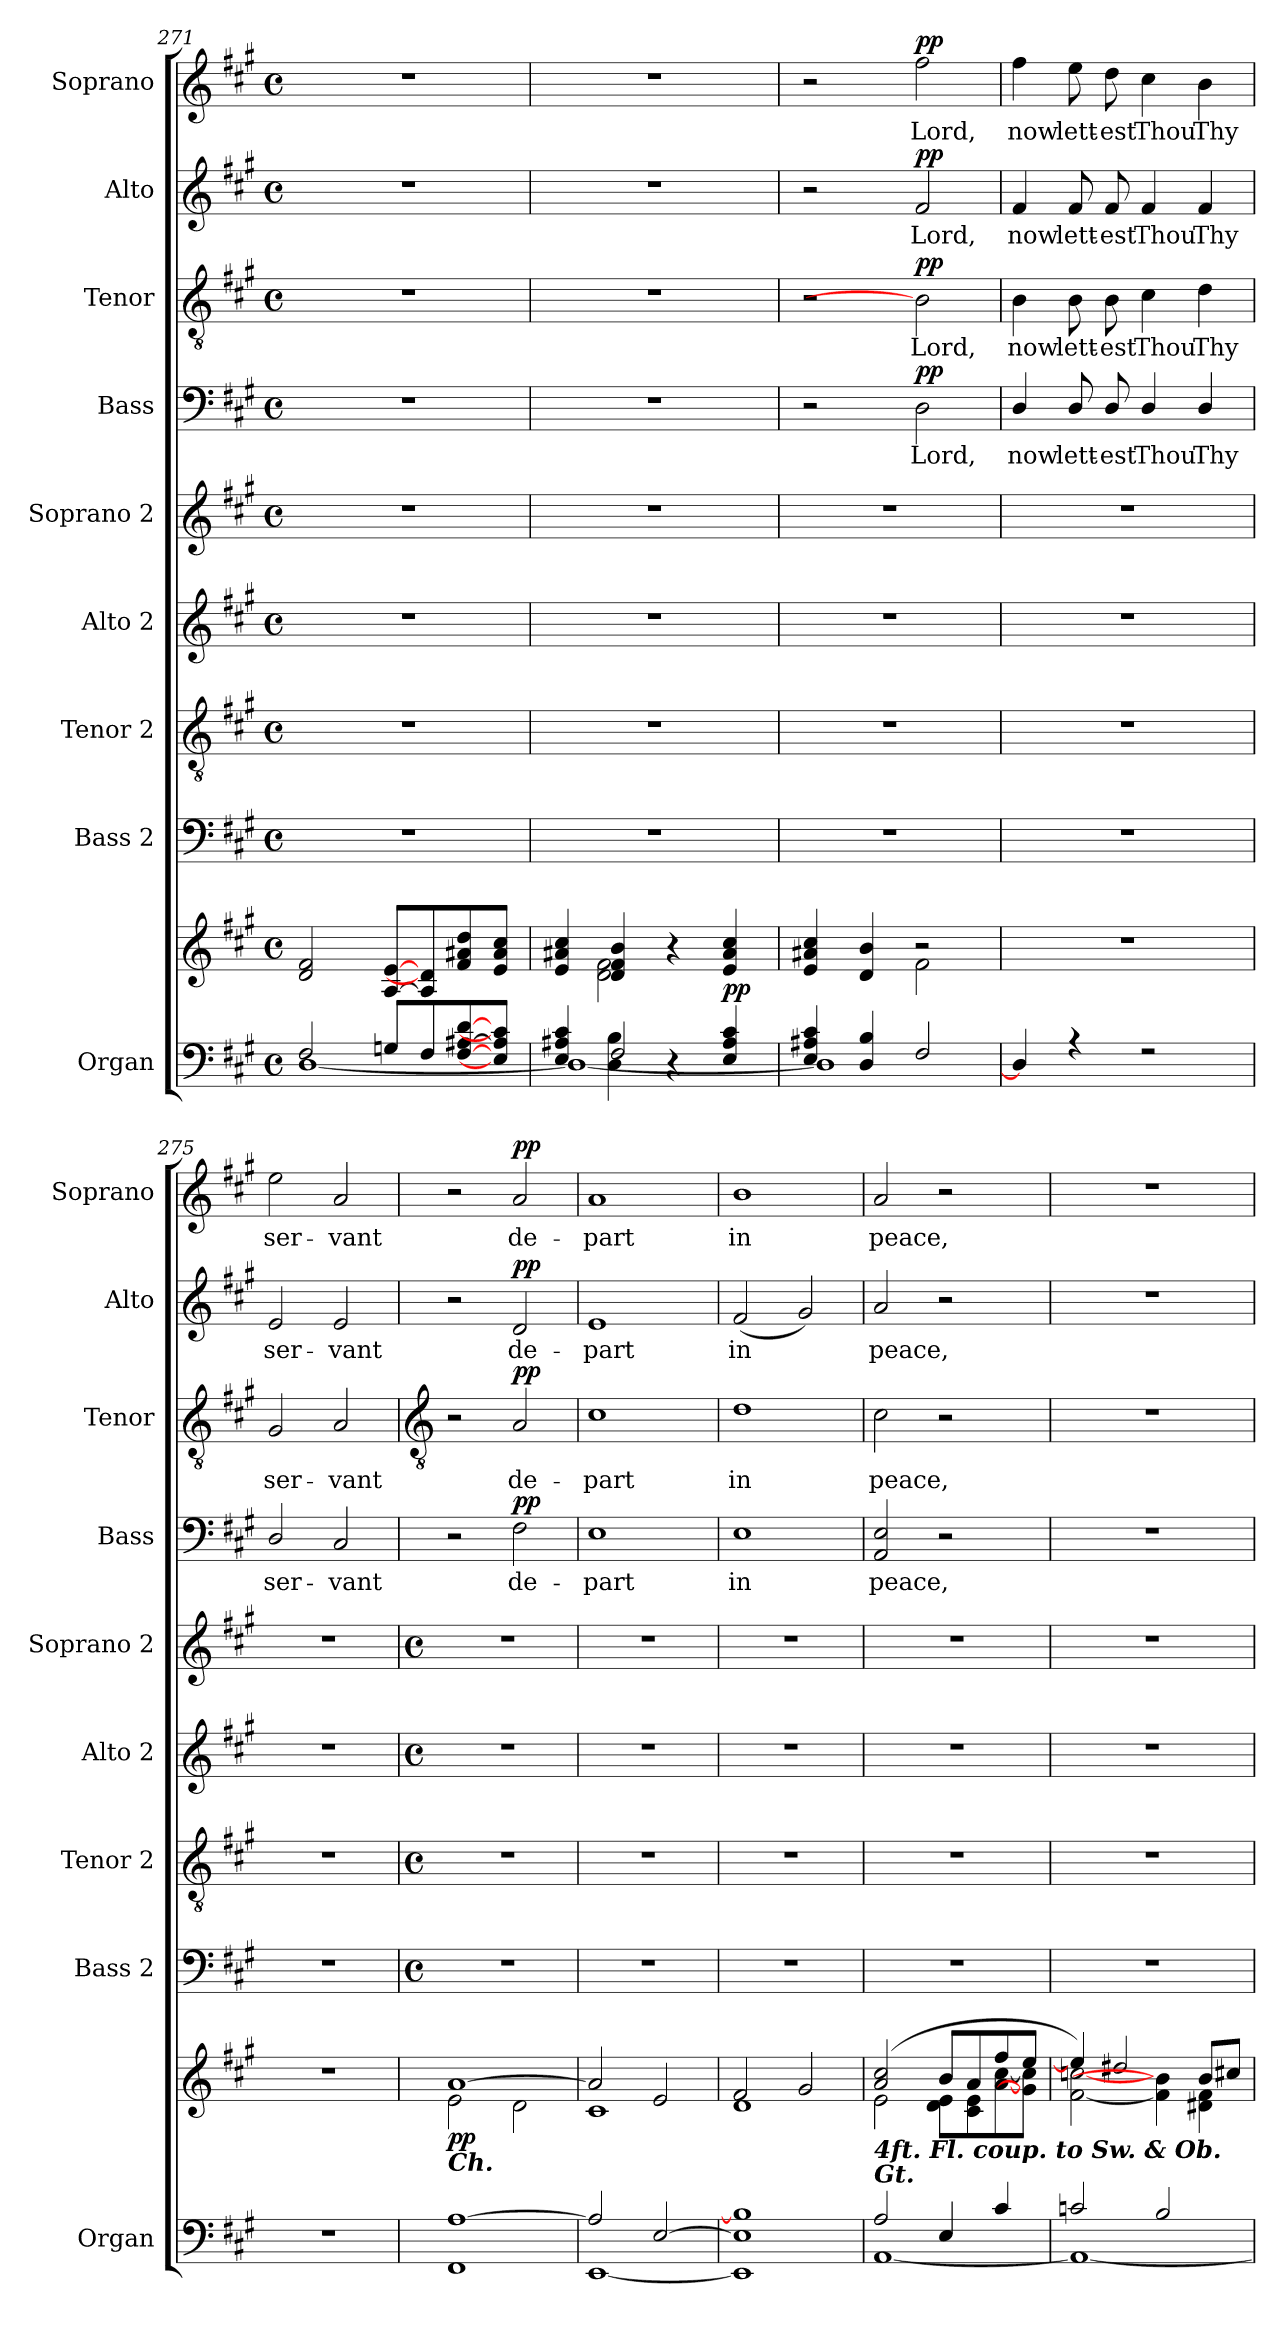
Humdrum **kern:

**kern	**kern	**dynam	**kern	**kern	**kern	**kern	**kern	**text	**dynam	**kern	**text	**dynam	**kern	**text	**dynam	**kern	**text	**dynam
*part9	*part9	*part9	*part8	*part7	*part6	*part5	*part4	*part4	*part4	*part3	*part3	*part3	*part2	*part2	*part2	*part1	*part1	*part1
*staff10	*staff9	*staff9/10	*staff8	*staff7	*staff6	*staff5	*staff4	*staff4	*staff4	*staff3	*staff3	*staff3	*staff2	*staff2	*staff2	*staff1	*staff1	*staff1
*I"Organ	*	*	*I"Bass 2	*I"Tenor 2	*I"Alto 2	*I"Soprano 2	*I"Bass	*	*	*I"Tenor	*	*	*I"Alto	*	*	*I"Soprano	*	*
*I'Organ	*	*	*I'Bass 2	*I'Tenor 2	*I'Alto 2	*I'Soprano 2	*I'Bass	*	*	*I'Tenor	*	*	*I'Alto	*	*	*I'Soprano	*	*
*clefF4	*clefG2	*	*clefF4	*clefGv2	*clefG2	*clefG2	*clefF4	*	*	*clefGv2	*	*	*clefG2	*	*	*clefG2	*	*
*k[f#c#g#]	*k[f#c#g#]	*	*k[f#c#g#]	*k[f#c#g#]	*k[f#c#g#]	*k[f#c#g#]	*k[f#c#g#]	*	*	*k[f#c#g#]	*	*	*k[f#c#g#]	*	*	*k[f#c#g#]	*	*
*A:	*A:	*	*A:	*A:	*A:	*A:	*A:	*	*	*A:	*	*	*A:	*	*	*A:	*	*
*M4/4	*M4/4	*	*M4/4	*M4/4	*M4/4	*M4/4	*M4/4	*	*	*M4/4	*	*	*M4/4	*	*	*M4/4	*	*
*met(c)	*met(c)	*	*met(c)	*met(c)	*met(c)	*met(c)	*met(c)	*	*	*met(c)	*	*	*met(c)	*	*	*met(c)	*	*
=271	=271	=271	=271	=271	=271	=271	=271	=271	=271	=271	=271	=271	=271	=271	=271	=271	=271	=271
*^	*^	*	*	*	*	*	*	*	*	*	*	*	*	*	*	*	*	*
*	*^	*	*^	*	*	*	*	*	*	*	*	*	*	*	*	*	*	*	*	*
2F#/	[1D\	2ryy	2d/ 2f#/	2ryy	1ryy	.	1r	1r	1r	1r	1r	.	.	1r	.	.	1r	.	.	1r	.	.
8Gn/L	.	2ryy	[8A/ [8e/L	2ryy	.	.	.	.	.	.	.	.	.	.	.	.	.	.	.	.	.	.
8F#/	.	.	8A/] 8d/]	.	.	.	.	.	.	.	.	.	.	.	.	.	.	.	.	.	.	.
[8F#/ [8A#X/ [8d/	.	.	8f#/ 8a#X/ 8dd/	.	.	.	.	.	.	.	.	.	.	.	.	.	.	.	.	.	.	.
8E/] 8A#/] 8c#/]J	.	.	8e/ 8a#/ 8cc#/J	.	.	.	.	.	.	.	.	.	.	.	.	.	.	.	.	.	.	.
=272	=272	=272	=272	=272	=272	=272	=272	=272	=272	=272	=272	=272	=272	=272	=272	=272	=272	=272	=272	=272	=272	=272
4E/ 4A#X/ 4c#/	1D\_	4ryy	4e/ 4a#X/ 4cc#/	4ryy	1ryy	.	1r	1r	1r	1r	1r	.	.	1r	.	.	1r	.	.	1r	.	.
2F#/	.	4D\ 4B\	4d/ 4f#/ 4b/	2d\ 2f#\	.	.	.	.	.	.	.	.	.	.	.	.	.	.	.	.	.	.
.	.	4r	4r	.	.	.	.	.	.	.	.	.	.	.	.	.	.	.	.	.	.	.
!	!	!	!	!	!	!LO:DY:a=2	!	!	!	!	!	!	!	!	!	!	!	!	!	!	!	!
4E/ 4A#/ 4c#/	.	4ryy	4e/ 4a#/ 4cc#/	4ryy	.	pp	.	.	.	.	.	.	.	.	.	.	.	.	.	.	.	.
=273	=273	=273	=273	=273	=273	=273	=273	=273	=273	=273	=273	=273	=273	=273	=273	=273	=273	=273	=273	=273	=273	=273
4E/ 4A#X/ 4c#/	1D\]	2ryy	4e/ 4a#X/ 4cc#/	2ryy	1ryy	.	1r	1r	1r	1r	2r	.	.	2r	.	.	2r	.	.	2r	.	.
4D/ 4B/	.	.	4d/ 4b/	.	.	.	.	.	.	.	.	.	.	.	.	.	.	.	.	.	.	.
!	!	!	!	!	!	!	!	!	!	!	!	!LO:LY:b	!LO:DY:b	!	!LO:LY:b	!LO:DY:b	!	!LO:LY:b	!LO:DY:b	!	!LO:LY:b	!LO:DY:b
2F#/	.	2ryy	2r	2f#\	.	.	.	.	.	.	2D	Lord,	pp	2B]	Lord,	pp	2f#	Lord,	pp	2ff#	Lord,	pp
=274	=274	=274	=274	=274	=274	=274	=274	=274	=274	=274	=274	=274	=274	=274	=274	=274	=274	=274	=274	=274	=274	=274
!	!	!	!	!	!	!	!	!	!	!	!	!LO:LY:b	!	!	!LO:LY:b	!	!	!LO:LY:b	!	!	!LO:LY:b	!
4D/]	2ryy	1ryy	1r	2ryy	1ryy	.	1r	1r	1r	1r	4D/	now	.	4B	now	.	4f#	now	.	4ff#	now	.
!	!	!	!	!	!	!	!	!	!	!	!	!LO:LY:b	!	!	!LO:LY:b	!	!	!LO:LY:b	!	!	!LO:LY:b	!
4r	.	.	.	.	.	.	.	.	.	.	8D/	lett-	.	8B	lett-	.	8f#	lett-	.	8ee	lett-	.
!	!	!	!	!	!	!	!	!	!	!	!	!LO:LY:b	!	!	!LO:LY:b	!	!	!LO:LY:b	!	!	!LO:LY:b	!
.	.	.	.	.	.	.	.	.	.	.	8D/	-est	.	8B	-est	.	8f#	-est	.	8dd	-est	.
!	!	!	!	!	!	!	!	!	!	!	!	!LO:LY:b	!	!	!LO:LY:b	!	!	!LO:LY:b	!	!	!LO:LY:b	!
2r	2ryy	.	.	2ryy	.	.	.	.	.	.	4D/	Thou	.	4c#	Thou	.	4f#	Thou	.	4cc#	Thou	.
!	!	!	!	!	!	!	!	!	!	!	!	!LO:LY:b	!	!	!LO:LY:b	!	!	!LO:LY:b	!	!	!LO:LY:b	!
.	.	.	.	.	.	.	.	.	.	.	4D/	Thy	.	4d	Thy	.	4f#	Thy	.	4b	Thy	.
=275	=275	=275	=275	=275	=275	=275	=275	=275	=275	=275	=275	=275	=275	=275	=275	=275	=275	=275	=275	=275	=275	=275
!	!	!	!	!	!	!	!	!	!	!	!	!LO:LY:b	!	!	!LO:LY:b	!	!	!LO:LY:b	!	!	!LO:LY:b	!
1r	2ryy	1ryy	1r	2ryy	1ryy	.	1r	1r	1r	1r	2D/	ser-	.	2G#	ser-	.	2e	ser-	.	2ee	ser-	.
!	!	!	!	!	!	!	!	!	!	!	!	!LO:LY:b	!	!	!LO:LY:b	!	!	!LO:LY:b	!	!	!LO:LY:b	!
.	2ryy	.	.	2ryy	.	.	.	.	.	.	2C#	-vant	.	2A	-vant	.	2e	-vant	.	2a	-vant	.
!!LO:LB:g=z
=276	=276	=276	=276	=276	=276	=276	=276	=276	=276	=276	=276	=276	=276	=276	=276	=276	=276	=276	=276	=276	=276	=276
*	*	*	*	*	*	*	*	*	*	*	*	*	*	*clefGv2	*	*	*	*	*	*	*	*
*	*	*	*	*	*	*	*M4/4	*M4/4	*M4/4	*M4/4	*	*	*	*	*	*	*	*	*	*	*	*
*	*	*	*	*	*	*	*met(c)	*met(c)	*met(c)	*met(c)	*	*	*	*	*	*	*	*	*	*	*	*
!	!	!	!LO:TX:b:Bi:t=Ch.	!	!	!	!	!	!	!	!	!	!	!	!	!	!	!	!	!	!	!
!	!	!	!	!	!	!LO:DY:b	!	!	!	!	!	!	!	!	!	!	!	!	!	!	!	!
[1A/	1FF#\	1ryy	[1a/	2e\	1ryy	pp	1r	1r	1r	1r	2r	.	.	2r	.	.	2r	.	.	2r	.	.
!	!	!	!	!	!	!	!	!	!	!	!	!LO:LY:b	!LO:DY:b	!	!LO:LY:b	!LO:DY:b	!	!LO:LY:b	!LO:DY:b	!	!LO:LY:b	!LO:DY:b
.	.	.	.	2d\	.	.	.	.	.	.	2F#	de-	pp	2A	de-	pp	2d	de-	pp	2a	de-	pp
=277	=277	=277	=277	=277	=277	=277	=277	=277	=277	=277	=277	=277	=277	=277	=277	=277	=277	=277	=277	=277	=277	=277
!	!	!	!	!	!	!	!	!	!	!	!	!LO:LY:b	!	!	!LO:LY:b	!	!	!LO:LY:b	!	!	!LO:LY:b	!
2A/]	[1EE\	1ryy	2a/]	1c#\	1ryy	.	1r	1r	1r	1r	1E	-part	.	1c#	-part	.	1e	-part	.	1a	-part	.
[2E/	.	.	2e/	.	.	.	.	.	.	.	.	.	.	.	.	.	.	.	.	.	.	.
=278	=278	=278	=278	=278	=278	=278	=278	=278	=278	=278	=278	=278	=278	=278	=278	=278	=278	=278	=278	=278	=278	=278
!	!	!	!	!	!	!	!	!	!	!	!	!LO:LY:b	!	!	!LO:LY:b	!	!	!LO:LY:b	!	!	!LO:LY:b	!
1E/] 1B/]	1EE\]	1ryy	2f#/	1d\	1ryy	.	1r	1r	1r	1r	1E	in	.	1d	in	.	(<2f#	in	.	1b	in	.
.	.	.	2g#/	.	.	.	.	.	.	.	.	.	.	.	.	.	2g#)	.	.	.	.	.
=279	=279	=279	=279	=279	=279	=279	=279	=279	=279	=279	=279	=279	=279	=279	=279	=279	=279	=279	=279	=279	=279	=279
!	!	!	!LO:TX:b:Bi:t=4ft. Fl. coup. to Sw. & Ob.	!	!	!	!	!	!	!	!	!	!	!	!	!	!	!	!	!	!	!
!LO:TX:a:Bi:t=Gt.	!	!	!	!	!	!	!	!	!	!	!	!	!	!	!	!	!	!	!	!	!	!
!	!	!	!	!	!	!	!	!	!	!	!	!LO:LY:b	!	!	!LO:LY:b	!	!	!LO:LY:b	!	!	!LO:LY:b	!
2A/	[1AA\	1ryy	(>2a/ 2cc#/	2e\	1ryy	.	1r	1r	1r	1r	2AA 2E	peace,	.	2c#	peace,	.	2a	peace,	.	2a	peace,	.
4E/	.	.	8b/L	8d 8eL	.	.	.	.	.	.	2r	.	.	2r	.	.	2r	.	.	2r	.	.
.	.	.	8a/	8c# 8e	.	.	.	.	.	.	.	.	.	.	.	.	.	.	.	.	.	.
4c#/	.	.	8ff#/	[8a [8cc#	.	.	.	.	.	.	.	.	.	.	.	.	.	.	.	.	.	.
.	.	.	8ee/J	8g] 8cc#]J	.	.	.	.	.	.	.	.	.	.	.	.	.	.	.	.	.	.
=280	=280	=280	=280	=280	=280	=280	=280	=280	=280	=280	=280	=280	=280	=280	=280	=280	=280	=280	=280	=280	=280	=280
2cn/	1AA\_	1ryy	4ee/])	[2f#\ [2ccn\	1ryy	.	1r	1r	1r	1r	1r	.	.	1r	.	.	1r	.	.	1r	.	.
.	.	.	2dd#X/	.	.	.	.	.	.	.	.	.	.	.	.	.	.	.	.	.	.	.
2B/	.	.	.	4f#\] 4b\]	.	.	.	.	.	.	.	.	.	.	.	.	.	.	.	.	.	.
.	.	.	8b/L	4d#X\ 4f#\	.	.	.	.	.	.	.	.	.	.	.	.	.	.	.	.	.	.
.	.	.	8cc#/J	.	.	.	.	.	.	.	.	.	.	.	.	.	.	.	.	.	.	.
*v	*v	*v	*	*	*	*	*	*	*	*	*	*	*	*	*	*	*	*	*	*	*	*
*	*v	*v	*v	*	*	*	*	*	*	*	*	*	*	*	*	*	*	*	*	*
=	=	=	=	=	=	=	=	=	=	=	=	=	=	=	=	=	=	=
*-	*-	*-	*-	*-	*-	*-	*-	*-	*-	*-	*-	*-	*-	*-	*-	*-	*-	*-
